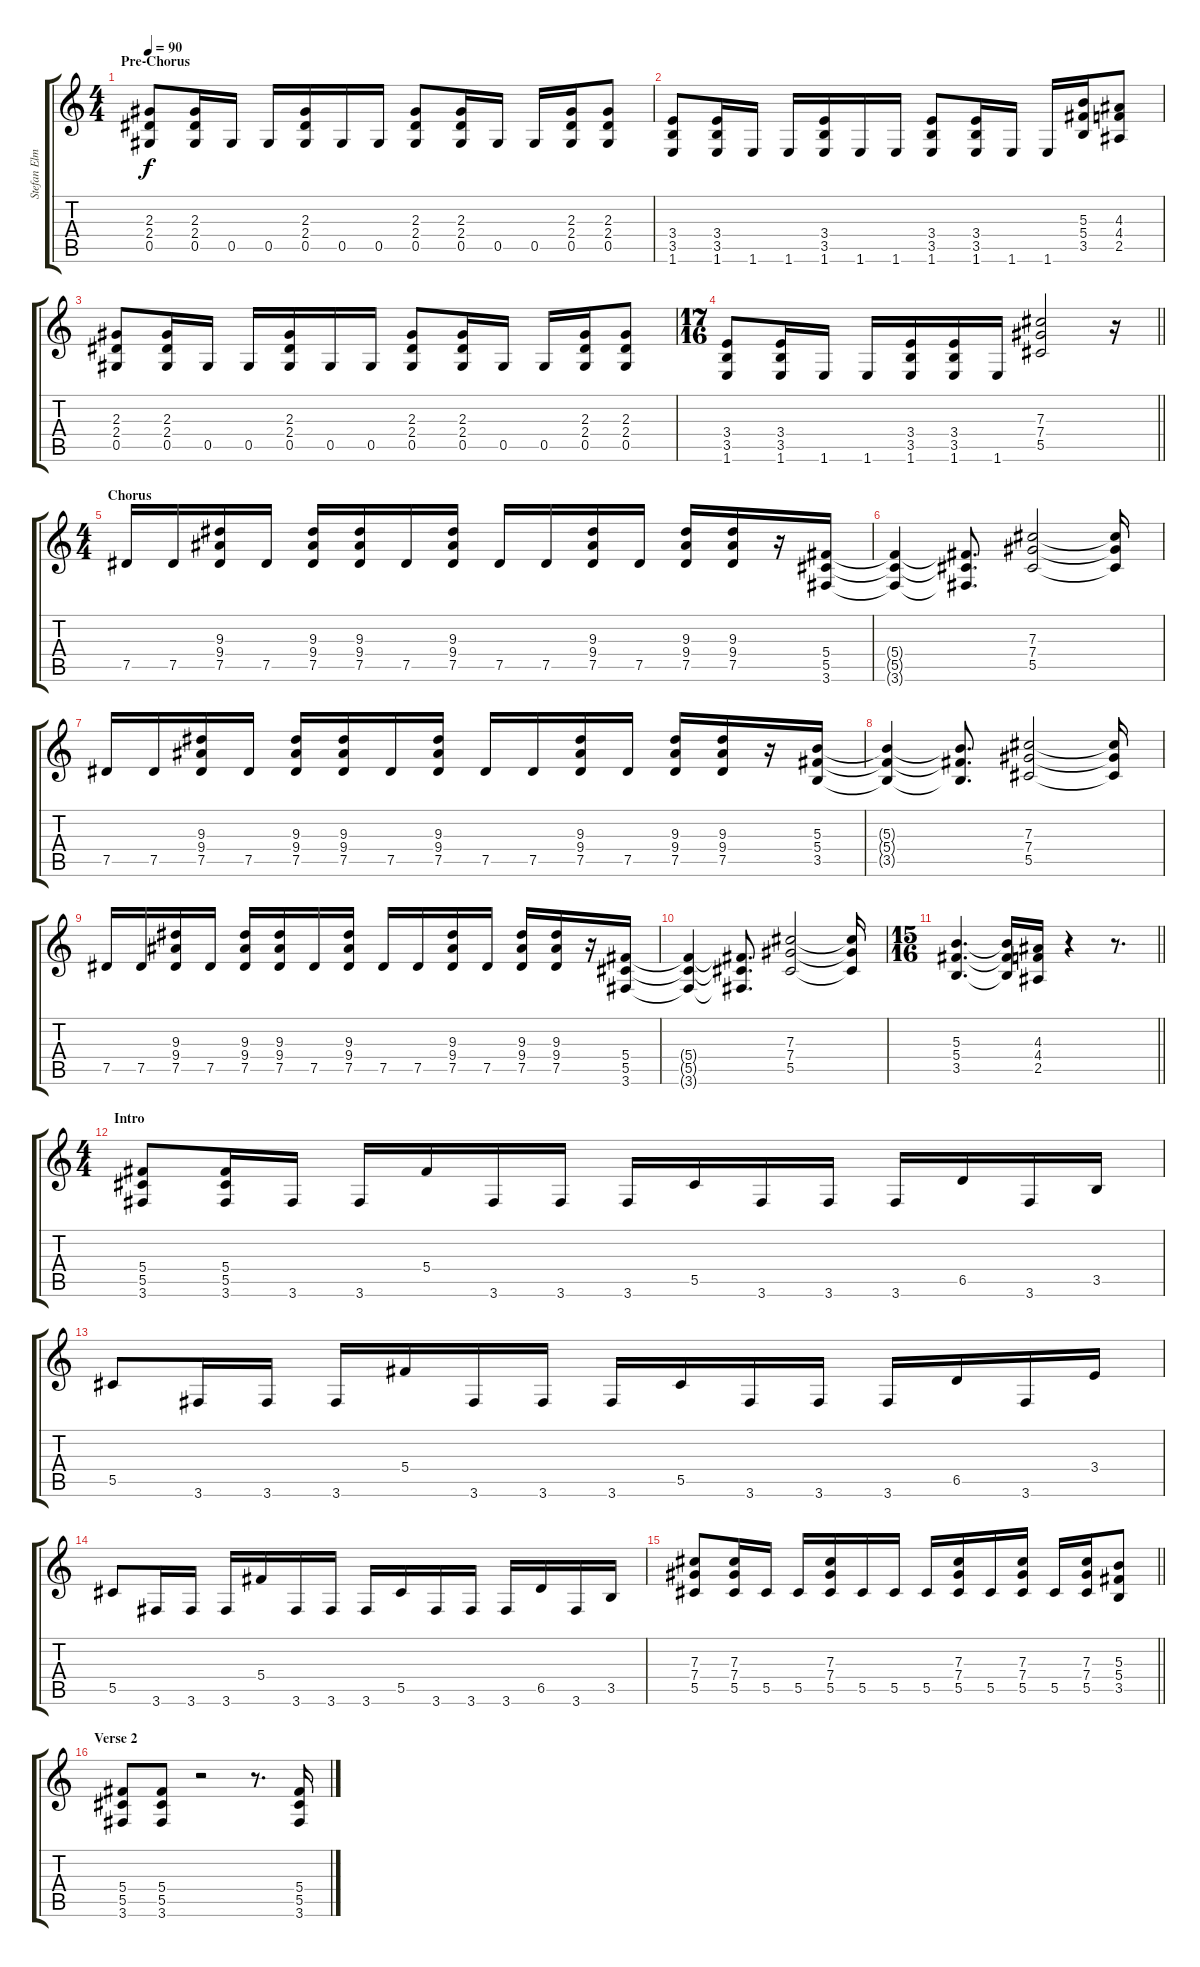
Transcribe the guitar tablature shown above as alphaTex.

\track ("Stefan Elmgren: Lead Guitar" "Stefan Elm") {instrument distortionguitar}
\staff {score tabs}
\tuning (Eb4 Bb3 Gb3 Db3 Ab2 Eb2) {hide}
\ts (4 4)
\section ("" "Pre-Chorus")
\tempo 90
\clef g2
\ks c
(2.3 2.4 0.5).8{dy f} (2.3 2.4 0.5).16 0.5.16 0.5.16 (2.3 2.4 0.5).16 0.5.16 0.5.16 (2.3 2.4 0.5).8 (2.3 2.4 0.5).16 0.5.16 0.5.16 (2.3 2.4 0.5).16 (2.3 2.4 0.5).8 |
(3.4 3.5 1.6).8 (3.4 3.5 1.6).16 1.6.16 1.6.16 (3.4 3.5 1.6).16 1.6.16 1.6.16 (3.4 3.5 1.6).8 (3.4 3.5 1.6).16 1.6.16 1.6.16 (5.3 5.4 3.5).16 (4.3 4.4 2.5).8 |
(2.3 2.4 0.5).8 (2.3 2.4 0.5).16 0.5.16 0.5.16 (2.3 2.4 0.5).16 0.5.16 0.5.16 (2.3 2.4 0.5).8 (2.3 2.4 0.5).16 0.5.16 0.5.16 (2.3 2.4 0.5).16 (2.3 2.4 0.5).8 |
\ts (17 16)
\barLineRight lightlight
(3.4 3.5 1.6).8 (3.4 3.5 1.6).16 1.6.16 1.6.16 (3.4 3.5 1.6).16 (3.4 3.5 1.6).16 1.6.16 (7.3 7.4 5.5).2 r.16 |
\ts (4 4)
\section ("" "Chorus")
7.5.16 7.5.16 (9.3 9.4 7.5).16 7.5.16 (9.3 9.4 7.5).16 (9.3 9.4 7.5).16 7.5.16 (9.3 9.4 7.5).16 7.5.16 7.5.16 (9.3 9.4 7.5).16 7.5.16 (9.3 9.4 7.5).16 (9.3 9.4 7.5).16 r.16 (5.4 5.5 3.6).16 |
(5.4{t} 5.5{t} 3.6{t}).4 (5.4{t} 5.5{t} 3.6{t}).8{d} (7.3 7.4 5.5).2 (7.3{t} 7.4{t} 5.5{t}).16 |
7.5.16 7.5.16 (9.3 9.4 7.5).16 7.5.16 (9.3 9.4 7.5).16 (9.3 9.4 7.5).16 7.5.16 (9.3 9.4 7.5).16 7.5.16 7.5.16 (9.3 9.4 7.5).16 7.5.16 (9.3 9.4 7.5).16 (9.3 9.4 7.5).16 r.16 (5.3 5.4 3.5).16 |
(5.3{t} 5.4{t} 3.5{t}).4 (5.3{t} 5.4{t} 3.5{t}).8{d} (7.3 7.4 5.5).2 (7.3{t} 7.4{t} 5.5{t}).16 |
7.5.16 7.5.16 (9.3 9.4 7.5).16 7.5.16 (9.3 9.4 7.5).16 (9.3 9.4 7.5).16 7.5.16 (9.3 9.4 7.5).16 7.5.16 7.5.16 (9.3 9.4 7.5).16 7.5.16 (9.3 9.4 7.5).16 (9.3 9.4 7.5).16 r.16 (5.4 5.5 3.6).16 |
(5.4{t} 5.5{t} 3.6{t}).4 (5.4{t} 5.5{t} 3.6{t}).8{d} (7.3 7.4 5.5).2 (7.3{t} 7.4{t} 5.5{t}).16 |
\ts (15 16)
\barLineRight lightlight
(5.3 5.4 3.5).4{d} (5.3{t} 5.4{t} 3.5{t}).16 (4.3 4.4 2.5).16 r.4 r.8{d} |
\ts (4 4)
\section ("" "Intro")
(5.4 5.5 3.6).8 (5.4 5.5 3.6).16 3.6.16 3.6.16 5.4.16 3.6.16 3.6.16 3.6.16 5.5.16 3.6.16 3.6.16 3.6.16 6.5.16 3.6.16 3.5.16 |
5.5.8 3.6.16 3.6.16 3.6.16 5.4.16 3.6.16 3.6.16 3.6.16 5.5.16 3.6.16 3.6.16 3.6.16 6.5.16 3.6.16 3.4.16 |
5.5.8 3.6.16 3.6.16 3.6.16 5.4.16 3.6.16 3.6.16 3.6.16 5.5.16 3.6.16 3.6.16 3.6.16 6.5.16 3.6.16 3.5.16 |
\barLineRight lightlight
(7.3 7.4 5.5).8 (7.3 7.4 5.5).16 5.5.16 5.5.16 (7.3 7.4 5.5).16 5.5.16 5.5.16 5.5.16 (7.3 7.4 5.5).16 5.5.16 (7.3 7.4 5.5).16 5.5.16 (7.3 7.4 5.5).16 (5.3 5.4 3.5).8 |
\section ("" "Verse 2")
(5.4 5.5 3.6).8 (5.4 5.5 3.6).8 r.2 r.8{d} (5.4 5.5 3.6).16
